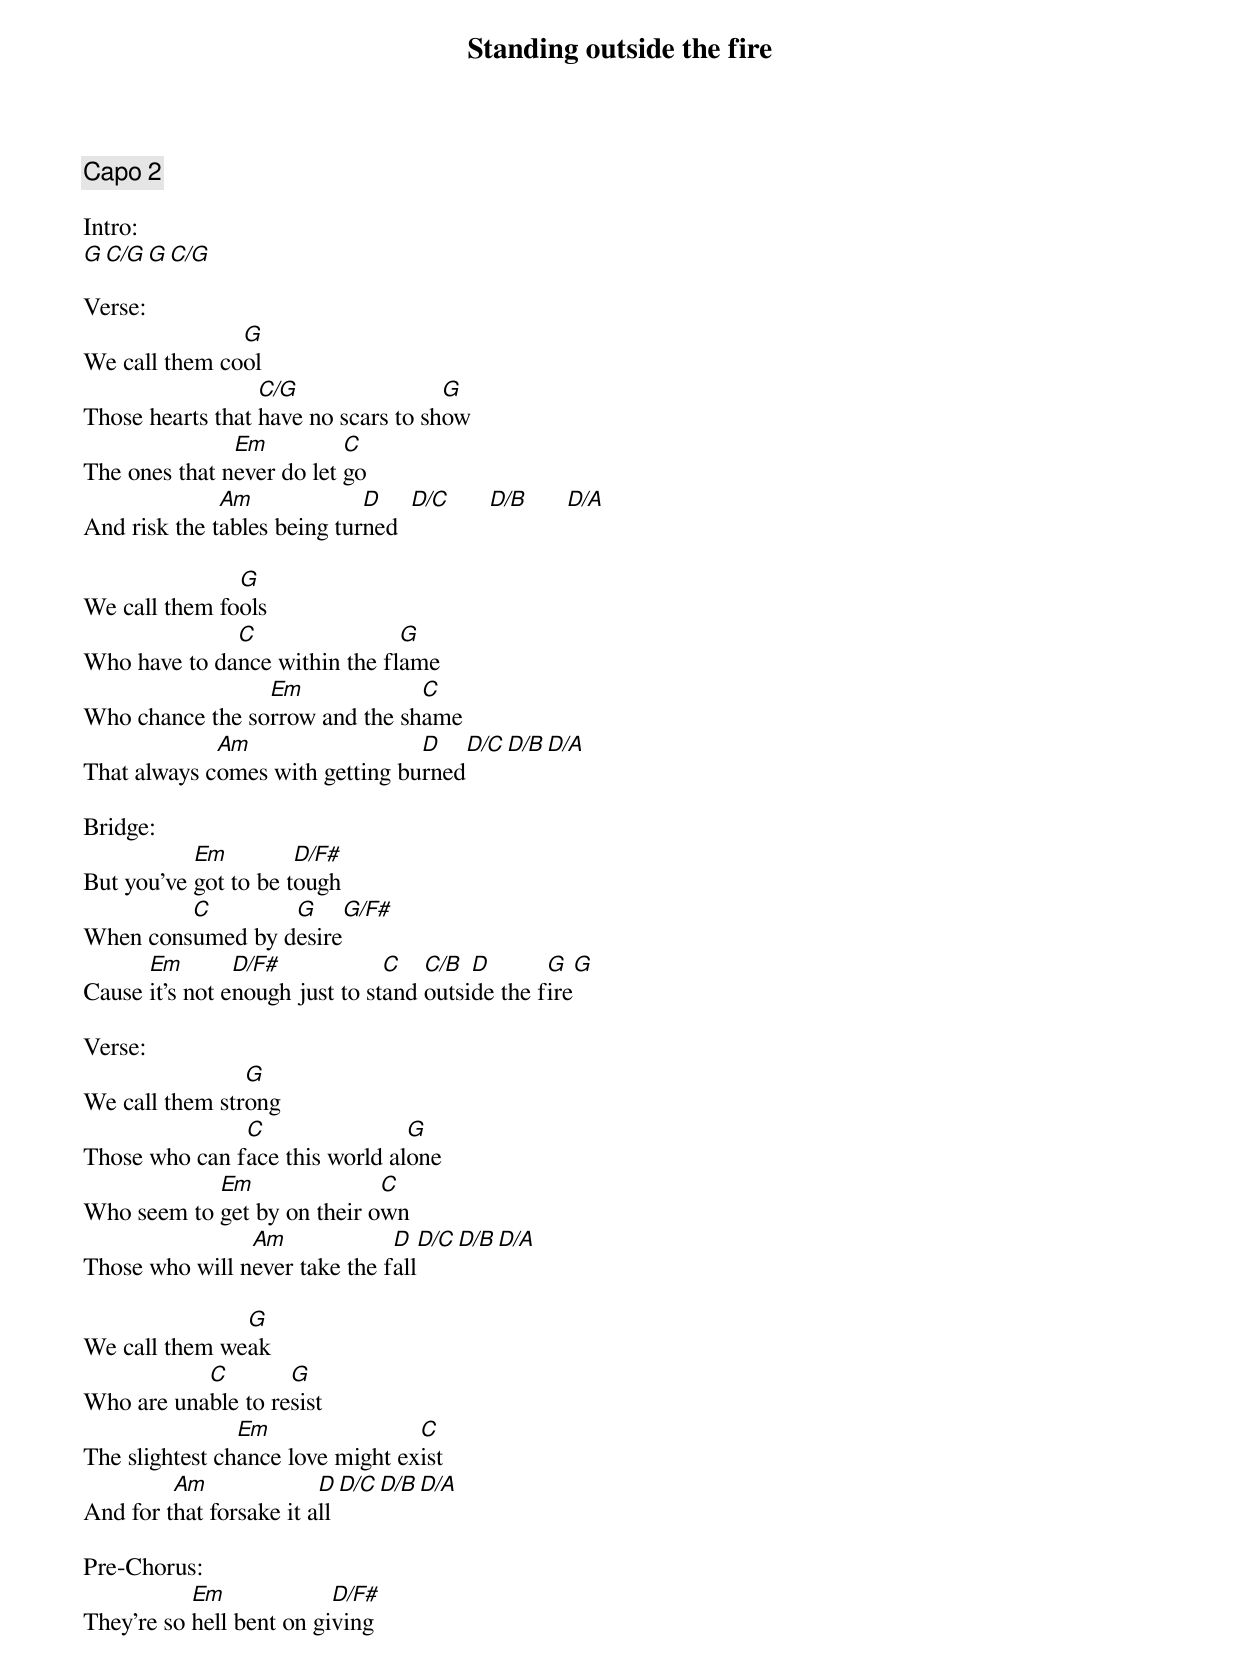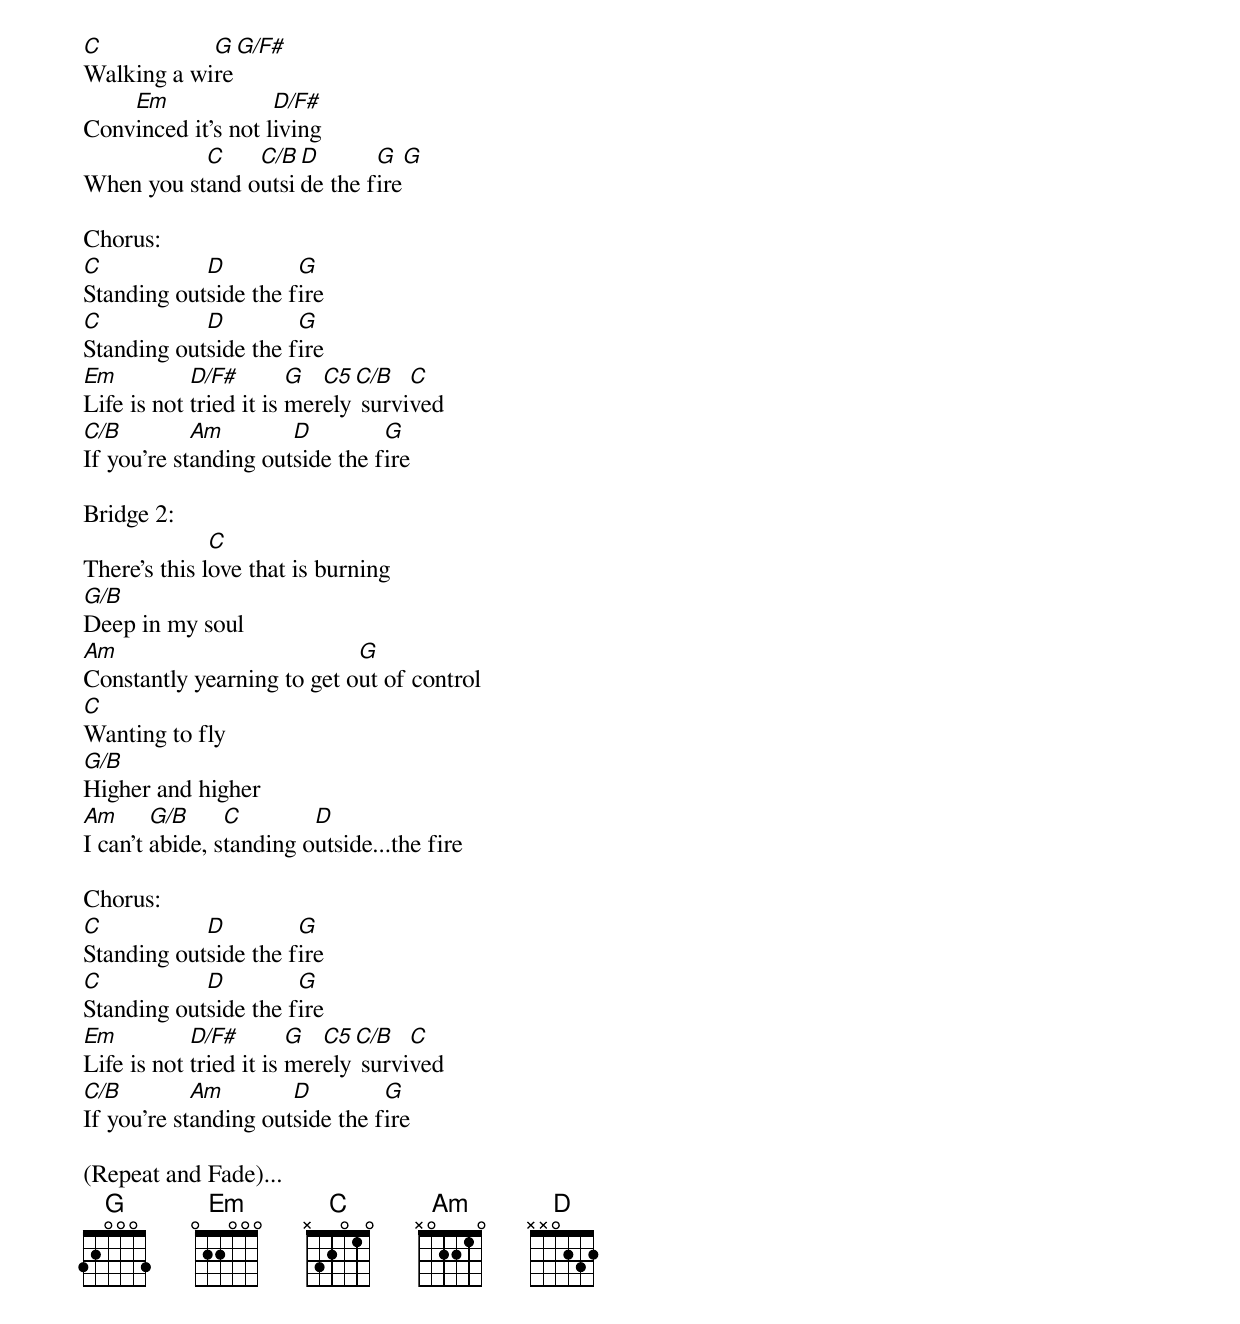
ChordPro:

{title:Standing outside the fire}
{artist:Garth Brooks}
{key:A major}
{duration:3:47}
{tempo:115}
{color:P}

{comment: Capo 2}

Intro:
[G][C/G][G][C/G]

Verse:
We call them co[G]ol
Those hearts that [C/G]have no scars to sh[G]ow
The ones that n[Em]ever do let [C]go
And risk the t[Am]ables being tur[D]ned  [D/C]      [D/B]      [D/A]

We call them fo[G]ols
Who have to da[C]nce within the fl[G]ame
Who chance the so[Em]rrow and the sh[C]ame
That always c[Am]omes with getting bu[D]rned[D/C][D/B][D/A]

Bridge:
But you've [Em]got to be t[D/F#]ough
When cons[C]umed by d[G]esire[G/F#]
Cause [Em]it's not e[D/F#]nough just to st[C]and [C/B]outsi[D]de the f[G]ire[G]

Verse:
We call them str[G]ong
Those who can f[C]ace this world al[G]one
Who seem to [Em]get by on their o[C]wn
Those who will n[Am]ever take the f[D]all[D/C][D/B][D/A]

We call them we[G]ak
Who are una[C]ble to re[G]sist
The slightest ch[Em]ance love might ex[C]ist
And for t[Am]hat forsake it a[D]ll[D/C][D/B][D/A]

Pre-Chorus:
They're so [Em]hell bent on gi[D/F#]ving
[C]Walking a wi[G]re[G/F#]
Conv[Em]inced it's not l[D/F#]iving
When you st[C]and o[C/B]utsi[D]de the f[G]ire[G]

Chorus:
[C]Standing out[D]side the f[G]ire
[C]Standing out[D]side the f[G]ire
[Em]Life is not [D/F#]tried it is [G]mer[C5]ely[C/B] survi[C]ved
[C/B]If you're st[Am]anding out[D]side the f[G]ire

Bridge 2:
There's this l[C]ove that is burning
[G/B]Deep in my soul
[Am]Constantly yearning to get o[G]ut of control
[C]Wanting to fly
[G/B]Higher and higher
[Am]I can't [G/B]abide, s[C]tanding o[D]utside...the fire

Chorus:
[C]Standing out[D]side the f[G]ire
[C]Standing out[D]side the f[G]ire
[Em]Life is not [D/F#]tried it is [G]mer[C5]ely[C/B] survi[C]ved
[C/B]If you're st[Am]anding out[D]side the f[G]ire

(Repeat and Fade)...
